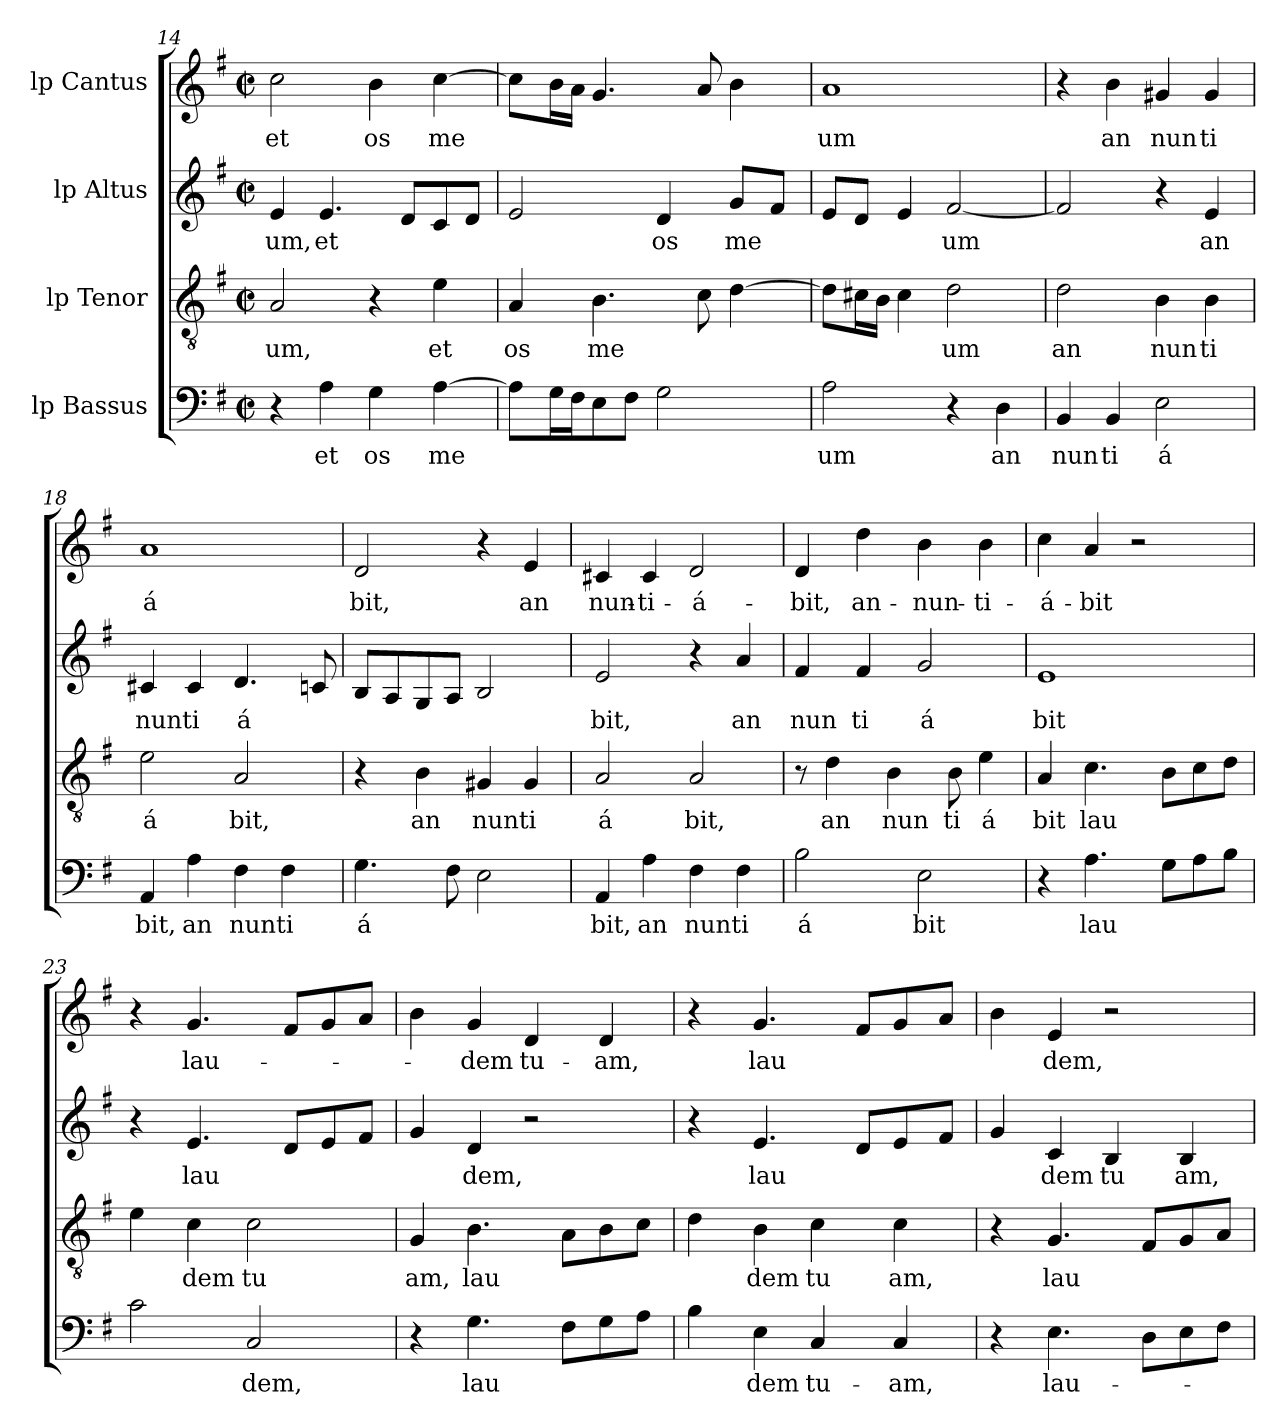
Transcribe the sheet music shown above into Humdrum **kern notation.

**kern	**text	**kern	**text	**kern	**text	**kern	**text
*part4	*part4	*part3	*part3	*part2	*part2	*part1	*part1
*staff4	*staff4	*staff3	*staff3	*staff2	*staff2	*staff1	*staff1
*I"lp Bassus	*	*I"lp Tenor	*	*I"lp Altus	*	*I"lp Cantus	*
*clefF4	*	*clefGv2	*	*clefG2	*	*clefG2	*
*k[f#]	*	*k[f#]	*	*k[f#]	*	*k[f#]	*
*G:	*	*G:	*	*G:	*	*G:	*
*M2/2	*	*M2/2	*	*M2/2	*	*M2/2	*
*met(c|)	*	*met(c|)	*	*met(c|)	*	*met(c|)	*
=14	=14	=14	=14	=14	=14	=14	=14
!	!	!	!LO:LY:b:cj	!	!LO:LY:b:cj	!	!LO:LY:b:cj
4r	.	2A/	um,	4e/	um,	2cc\	et
!	!LO:LY:b:cj	!	!	!	!LO:LY:b:cj	!	!
4A\	et	.	.	4.e/	et	.	.
!	!LO:LY:b:cj	!	!	!	!	!	!LO:LY:b:cj
4G\	os	4r	.	.	.	4b\	os
.	.	.	.	8d/L	.	.	.
!	!LO:LY:b	!	!LO:LY:b:cj	!	!	!	!LO:LY:b
[>4A\	me	4e\	et	8c/	.	[<4cc\	me
.	.	.	.	8d/J	.	.	.
!!LO:LB:g=z
=15	=15	=15	=15	=15	=15	=15	=15
!	!	!	!LO:LY:b:cj	!	!	!	!
*	*	*	*	*^	*	*	*
8A\L]	.	4A/	os	2e/	16.ryy	.	8cc\L]	.
.	.	.	.	.	2ryy	.	.	.
16G\	.	.	.	.	.	.	16b\	.
16F#\	.	.	.	.	.	.	16a\J	.
!	!	!	!LO:LY:b	!	!	!	!	!
8E\	.	4.B\	me	.	.	.	4.g/	.
8F#\J	.	.	.	.	.	.	.	.
!	!	!	!	!	!	!LO:LY:b:cj	!	!
2G\	.	.	.	4d/	.	os	.	.
.	.	.	.	.	4ryy	.	.	.
.	.	8c\	.	.	.	.	8a/	.
!	!	!	!	!	!	!LO:LY:b	!	!
.	.	[>4d\	.	8g/L	.	me	4b\	.
.	.	.	.	.	8ryy	.	.	.
.	.	.	.	8f#/J	.	.	.	.
.	.	.	.	.	32ryy	.	.	.
=16	=16	=16	=16	=16	=16	=16	=16	=16
!	!LO:LY:b:cj	!	!	!	!	!	!	!LO:LY:b:cj
*	*	*	*	*v	*v	*	*	*
2A\	um	8d\L]	.	8e/L	.	1a	um
.	.	16c#\	.	8d/J	.	.	.
.	.	16B\J	.	.	.	.	.
.	.	4c#\	.	4e/	.	.	.
!	!	!	!LO:LY:b:cj	!	!LO:LY:b:cj	!	!
4r	.	2d\	um	[<2f#/	um	.	.
!	!LO:LY:b:cj	!	!	!	!	!	!
4D\	an	.	.	.	.	.	.
=17	=17	=17	=17	=17	=17	=17	=17
!	!LO:LY:b:cj	!	!LO:LY:b:cj	!	!	!	!
4BB/	nun	2d\	an	2f#/]	.	4r	.
!	!LO:LY:b:cj	!	!	!	!	!	!LO:LY:b:cj
4BB/	ti	.	.	.	.	4b\	an
!	!LO:LY:b:cj	!	!LO:LY:b:cj	!	!	!	!LO:LY:b:cj
2E\	á	4B\	nun	4r	.	4g#X/	nun
!	!	!	!LO:LY:b:cj	!	!LO:LY:b:cj	!	!LO:LY:b:cj
.	.	4B\	ti	4e/	an	4g#/	ti
=18	=18	=18	=18	=18	=18	=18	=18
!	!LO:LY:b:cj	!	!LO:LY:b:cj	!	!LO:LY:b:cj	!	!LO:LY:b:cj
4AA/	bit,	2e\	á	4c#X/	nun	1a	á
!	!LO:LY:b:cj	!	!	!	!LO:LY:b:cj	!	!
4A\	an	.	.	4c#/	ti	.	.
!	!LO:LY:b:cj	!	!LO:LY:b:cj	!	!LO:LY:b:cj	!	!
4F#\	nun	2A/	bit,	4.d/	á	.	.
!	!LO:LY:b:cj	!	!	!	!	!	!
4F#\	ti	.	.	.	.	.	.
.	.	.	.	8cn/	.	.	.
=19	=19	=19	=19	=19	=19	=19	=19
!	!LO:LY:b:cj	!	!	!	!	!	!LO:LY:b:cj
4.G\	á	4r	.	8B/L	.	2d/	bit,
.	.	.	.	8A/	.	.	.
!	!	!	!LO:LY:b:cj	!	!	!	!
.	.	4B\	an	8G/	.	.	.
8F#\	.	.	.	8A/J	.	.	.
!	!	!	!LO:LY:b:cj	!	!	!	!
2E\	.	4G#X/	nun	2B/	.	4r	.
!	!	!	!LO:LY:b:cj	!	!	!	!LO:LY:b:cj
.	.	4G#/	ti	.	.	4e/	an
!!LO:PB:g=z
=20	=20	=20	=20	=20	=20	=20	=20
!	!LO:LY:b:cj	!	!LO:LY:b:cj	!	!LO:LY:b:cj	!	!LO:LY:b:cj
4AA/	bit,	2A/	á	2e/	bit,	4c#X/	nun-
!	!LO:LY:b:cj	!	!	!	!	!	!LO:LY:b:cj
4A\	an	.	.	.	.	4c#/	-ti-
!	!LO:LY:b:cj	!	!LO:LY:b:cj	!	!	!	!LO:LY:b:cj
4F#\	nun	2A/	bit,	4r	.	2d/	-á-
!	!LO:LY:b:cj	!	!	!	!LO:LY:b:cj	!	!
4F#\	ti	.	.	4a/	an	.	.
=21	=21	=21	=21	=21	=21	=21	=21
!	!LO:LY:b:cj	!	!	!	!LO:LY:b:cj	!	!LO:LY:b:cj
2B\	á	8r	.	4f#/	nun	4d/	-bit,
!	!	!	!LO:LY:b:cj	!	!	!	!
.	.	4d\	an	.	.	.	.
!	!	!	!	!	!LO:LY:b:cj	!	!LO:LY:b:cj
.	.	.	.	4f#/	ti	4dd\	an-
!	!	!	!LO:LY:b:cj	!	!	!	!
.	.	4B\	nun	.	.	.	.
!	!LO:LY:b:cj	!	!	!	!LO:LY:b:cj	!	!LO:LY:b:cj
2E\	bit	.	.	2g/	á	4b\	-nun-
!	!	!	!LO:LY:b:cj	!	!	!	!
.	.	8B\	ti	.	.	.	.
!	!	!	!LO:LY:b:cj	!	!	!	!LO:LY:b:cj
.	.	4e\	á	.	.	4b\	-ti-
=22	=22	=22	=22	=22	=22	=22	=22
!	!	!	!LO:LY:b:cj	!	!LO:LY:b:cj	!	!LO:LY:b:cj
4r	.	4A/	bit	1e	bit	4cc\	-á-
!	!LO:LY:b	!	!LO:LY:b	!	!	!	!LO:LY:b:cj
4.A\	lau	4.c\	lau	.	.	4a/	-bit
.	.	.	.	.	.	2r	.
8G\L	.	8B\L	.	.	.	.	.
8A\	.	8c\	.	.	.	.	.
8B\J	.	8d\J	.	.	.	.	.
=23	=23	=23	=23	=23	=23	=23	=23
2c\	.	4e\	.	4r	.	4r	.
!	!	!	!LO:LY:b:cj	!	!LO:LY:b	!	!LO:LY:b
.	.	4c\	dem	4.e/	lau	4.g/	lau-
!	!LO:LY:b:cj	!	!LO:LY:b:cj	!	!	!	!
2C/	dem,	2c\	tu	.	.	.	.
.	.	.	.	8d/L	.	8f#/L	.
.	.	.	.	8e/	.	8g/	.
.	.	.	.	8f#/J	.	8a/J	.
=24	=24	=24	=24	=24	=24	=24	=24
!	!	!	!LO:LY:b:cj	!	!	!	!
4r	.	4G/	am,	4g/	.	4b\	.
!	!LO:LY:b	!	!LO:LY:b	!	!LO:LY:b:cj	!	!LO:LY:b:cj
4.G\	lau	4.B\	lau	4d/	dem,	4g/	-dem
!	!	!	!	!	!	!	!LO:LY:b:cj
.	.	.	.	2r	.	4d/	tu-
8F#\L	.	8A\L	.	.	.	.	.
!	!	!	!	!	!	!	!LO:LY:b:cj
8G\	.	8B\	.	.	.	4d/	-am,
8A\J	.	8c\J	.	.	.	.	.
!!LO:LB:g=z
=25	=25	=25	=25	=25	=25	=25	=25
*^	*	*^	*	*	*	*	*
4B\	64ryy	.	4d\	64ryy	.	4r	.	4r	.
.	2ryy	.	.	2ryy	.	.	.	.	.
!	!	!LO:LY:b:cj	!	!	!LO:LY:b:cj	!	!LO:LY:b	!	!LO:LY:b
4E\	.	dem	4B\	.	dem	4.e/	lau	4.g/	lau
!	!	!LO:LY:b:cj	!	!	!LO:LY:b:cj	!	!	!	!
4C/	.	tu-	4c\	.	tu	.	.	.	.
.	4ryy	.	.	4ryy	.	.	.	.	.
.	.	.	.	.	.	8d/L	.	8f#/L	.
!	!	!LO:LY:b:cj	!	!	!LO:LY:b:cj	!	!	!	!
4C/	.	-am,	4c\	.	am,	8e/	.	8g/	.
.	8...ryy	.	.	8...ryy	.	.	.	.	.
.	.	.	.	.	.	8f#/J	.	8a/J	.
*v	*v	*	*	*	*	*	*	*	*
*	*	*v	*v	*	*	*	*	*
=26	=26	=26	=26	=26	=26	=26	=26
4r	.	4r	.	4g/	.	4b\	.
!	!LO:LY:b	!	!LO:LY:b	!	!LO:LY:b:cj	!	!LO:LY:b:cj
4.E\	lau-	4.G/	lau	4c/	dem	4e/	dem,
!	!	!	!	!	!LO:LY:b:cj	!	!
.	.	.	.	4B/	tu	2r	.
8D\L	.	8F#/L	.	.	.	.	.
!	!	!	!	!	!LO:LY:b:cj	!	!
8E\	.	8G/	.	4B/	am,	.	.
8F#\J	.	8A/J	.	.	.	.	.
=	=	=	=	=	=	=	=
*-	*-	*-	*-	*-	*-	*-	*-
